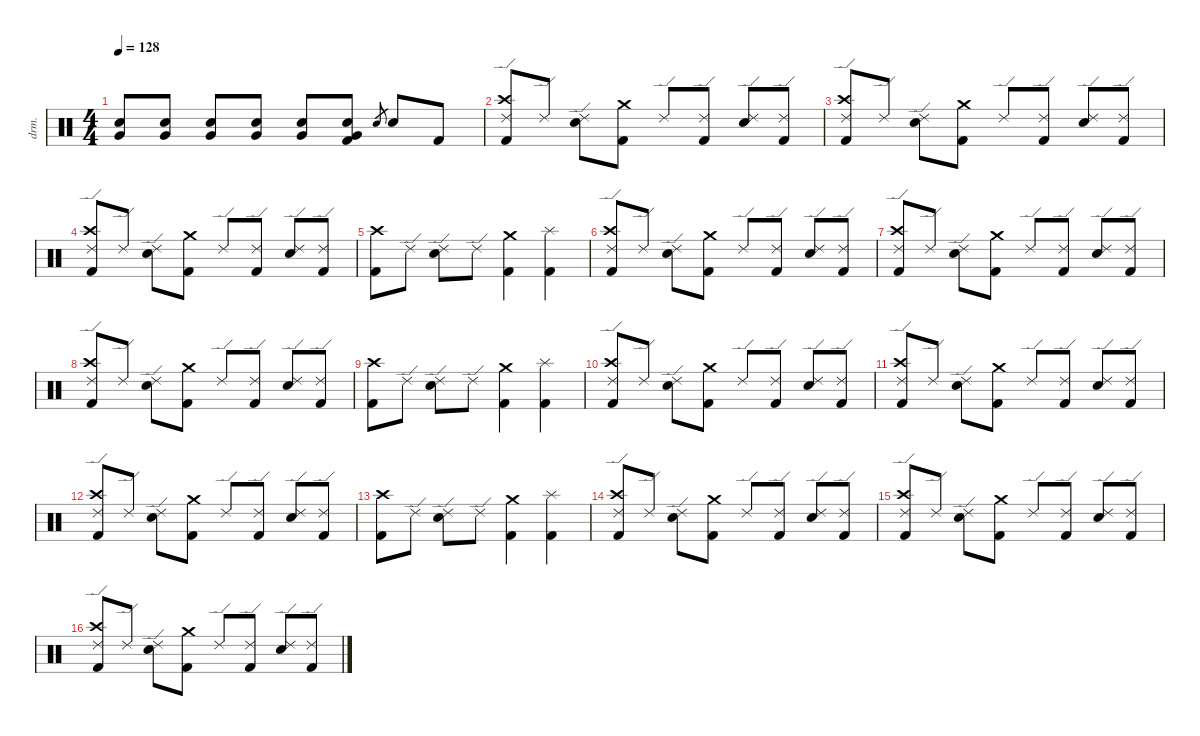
\defaultSystemsLayout 4
\hideDynamics
\bracketExtendMode nobrackets
\otherSystemsTrackNameOrientation horizontal
\track ("Drums(Steven)" "drm.") {instrument percussion}
\staff {score}
\articulation defaults
\ts (4 4)
\tempo 128
\clef neutral
\ks c
("Very Low Tom (hit)" "Snare (hit) 2").8{dy mf} ("Very Low Tom (hit)" "Snare (hit) 2").8 ("Very Low Tom (hit)" "Snare (hit) 2").8{dy f} ("Very Low Tom (hit)" "Snare (hit) 2").8 ("Very Low Tom (hit)" "Snare (hit) 2").8 ("Very Low Tom (hit)" "Snare (hit) 2" "Kick (hit) 2").8 "Snare (hit) 2".8{gr dy mf} "Snare (hit) 2".8{dy ff} "Kick (hit) 2".8{dy f} |
("Crash high (hit)" "Ride (edge) 2" "Kick (hit) 2").8 "Ride (edge) 2".8 ("Ride (edge) 2" "Snare (hit) 2").8 ("Crash medium (hit)" "Kick (hit) 2").8 "Ride (edge) 2".8 ("Ride (edge) 2" "Kick (hit) 2").8 ("Ride (edge) 2" "Snare (hit) 2").8 ("Ride (edge) 2" "Kick (hit) 2").8 |
("Crash high (hit)" "Ride (edge) 2" "Kick (hit) 2").8 "Ride (edge) 2".8 ("Ride (edge) 2" "Snare (hit) 2").8 ("Crash medium (hit)" "Kick (hit) 2").8 "Ride (edge) 2".8 ("Ride (edge) 2" "Kick (hit) 2").8 ("Ride (edge) 2" "Snare (hit) 2").8 ("Ride (edge) 2" "Kick (hit) 2").8 |
("Crash high (hit)" "Ride (edge) 2" "Kick (hit) 2").8 "Ride (edge) 2".8 ("Ride (edge) 2" "Snare (hit) 2").8 ("Crash medium (hit)" "Kick (hit) 2").8 "Ride (edge) 2".8 ("Ride (edge) 2" "Kick (hit) 2").8 ("Ride (edge) 2" "Snare (hit) 2").8 ("Ride (edge) 2" "Kick (hit) 2").8 |
("Crash high (hit)" "Kick (hit) 2").8 "Ride (edge) 2".8 ("Ride (edge) 2" "Snare (hit) 2").8 "Ride (edge) 2".8 ("Crash medium (hit)" "Kick (hit) 2").4 ("Splash (hit)" "Kick (hit) 2").4 |
("Crash high (hit)" "Ride (edge) 2" "Kick (hit) 2").8 "Ride (edge) 2".8 ("Ride (edge) 2" "Snare (hit) 2").8 ("Crash medium (hit)" "Kick (hit) 2").8 "Ride (edge) 2".8 ("Ride (edge) 2" "Kick (hit) 2").8 ("Ride (edge) 2" "Snare (hit) 2").8 ("Ride (edge) 2" "Kick (hit) 2").8 |
("Crash high (hit)" "Ride (edge) 2" "Kick (hit) 2").8 "Ride (edge) 2".8 ("Ride (edge) 2" "Snare (hit) 2").8 ("Crash medium (hit)" "Kick (hit) 2").8 "Ride (edge) 2".8 ("Ride (edge) 2" "Kick (hit) 2").8 ("Ride (edge) 2" "Snare (hit) 2").8 ("Ride (edge) 2" "Kick (hit) 2").8 |
("Crash high (hit)" "Ride (edge) 2" "Kick (hit) 2").8 "Ride (edge) 2".8 ("Ride (edge) 2" "Snare (hit) 2").8 ("Crash medium (hit)" "Kick (hit) 2").8 "Ride (edge) 2".8 ("Ride (edge) 2" "Kick (hit) 2").8 ("Ride (edge) 2" "Snare (hit) 2").8 ("Ride (edge) 2" "Kick (hit) 2").8 |
("Crash high (hit)" "Kick (hit) 2").8 "Ride (edge) 2".8 ("Ride (edge) 2" "Snare (hit) 2").8 "Ride (edge) 2".8 ("Crash medium (hit)" "Kick (hit) 2").4 ("Splash (hit)" "Kick (hit) 2").4 |
("Crash high (hit)" "Ride (edge) 2" "Kick (hit) 2").8 "Ride (edge) 2".8 ("Ride (edge) 2" "Snare (hit) 2").8 ("Crash medium (hit)" "Kick (hit) 2").8 "Ride (edge) 2".8 ("Ride (edge) 2" "Kick (hit) 2").8 ("Ride (edge) 2" "Snare (hit) 2").8 ("Ride (edge) 2" "Kick (hit) 2").8 |
("Crash high (hit)" "Ride (edge) 2" "Kick (hit) 2").8 "Ride (edge) 2".8 ("Ride (edge) 2" "Snare (hit) 2").8 ("Crash medium (hit)" "Kick (hit) 2").8 "Ride (edge) 2".8 ("Ride (edge) 2" "Kick (hit) 2").8 ("Ride (edge) 2" "Snare (hit) 2").8 ("Ride (edge) 2" "Kick (hit) 2").8 |
("Crash high (hit)" "Ride (edge) 2" "Kick (hit) 2").8 "Ride (edge) 2".8 ("Ride (edge) 2" "Snare (hit) 2").8 ("Crash medium (hit)" "Kick (hit) 2").8 "Ride (edge) 2".8 ("Ride (edge) 2" "Kick (hit) 2").8 ("Ride (edge) 2" "Snare (hit) 2").8 ("Ride (edge) 2" "Kick (hit) 2").8 |
("Crash high (hit)" "Kick (hit) 2").8 "Ride (edge) 2".8 ("Ride (edge) 2" "Snare (hit) 2").8 "Ride (edge) 2".8 ("Crash medium (hit)" "Kick (hit) 2").4 ("Splash (hit)" "Kick (hit) 2").4 |
("Crash high (hit)" "Ride (edge) 2" "Kick (hit) 2").8 "Ride (edge) 2".8 ("Ride (edge) 2" "Snare (hit) 2").8 ("Crash medium (hit)" "Kick (hit) 2").8 "Ride (edge) 2".8 ("Ride (edge) 2" "Kick (hit) 2").8 ("Ride (edge) 2" "Snare (hit) 2").8 ("Ride (edge) 2" "Kick (hit) 2").8 |
("Crash high (hit)" "Ride (edge) 2" "Kick (hit) 2").8 "Ride (edge) 2".8 ("Ride (edge) 2" "Snare (hit) 2").8 ("Crash medium (hit)" "Kick (hit) 2").8 "Ride (edge) 2".8 ("Ride (edge) 2" "Kick (hit) 2").8 ("Ride (edge) 2" "Snare (hit) 2").8 ("Ride (edge) 2" "Kick (hit) 2").8 |
("Crash high (hit)" "Ride (edge) 2" "Kick (hit) 2").8 "Ride (edge) 2".8 ("Ride (edge) 2" "Snare (hit) 2").8 ("Crash medium (hit)" "Kick (hit) 2").8 "Ride (edge) 2".8 ("Ride (edge) 2" "Kick (hit) 2").8 ("Ride (edge) 2" "Snare (hit) 2").8 ("Ride (edge) 2" "Kick (hit) 2").8
